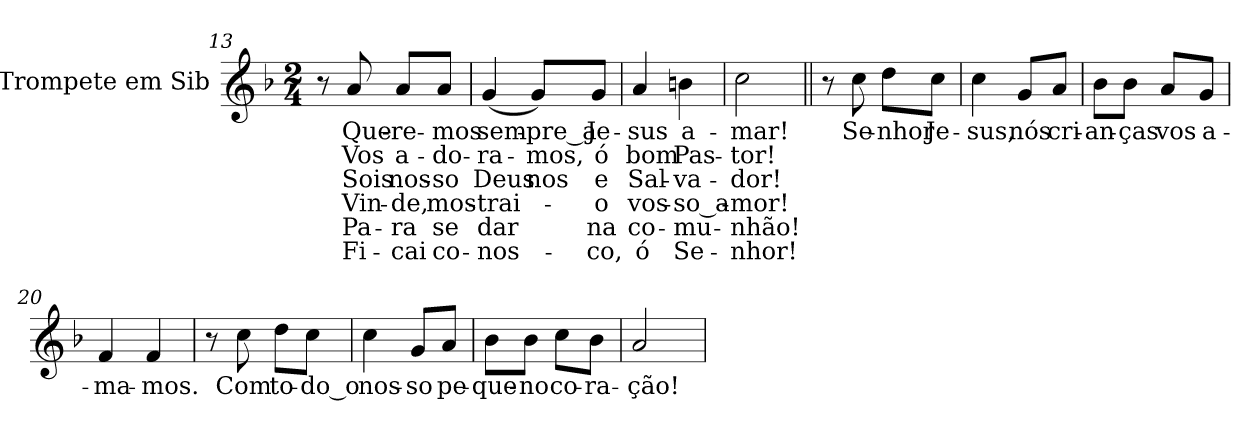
**kern	**text	**text	**text	**text	**text	**text
*part1	*part1	*part1	*part1	*part1	*part1	*part1
*staff1	*staff1	*staff1	*staff1	*staff1	*staff1	*staff1
*I"Trompete em Sib	*	*	*	*	*	*
*I'Tpte.	*	*	*	*	*	*
!!LO:LB:g=z
*clefG2	*	*	*	*	*	*
*ITrd1c2	*	*	*	*	*	*
*k[b-e-a-]	*	*	*	*	*	*
*E-:	*	*	*	*	*	*
*M2/4	*	*	*	*	*	*
=13	=13	=13	=13	=13	=13	=13
8r	.	.	.	.	.	.
!	!LO:LY:b:color=#000000	!LO:LY:b:color=#000000	!LO:LY:b:color=#000000	!LO:LY:b:color=#000000	!LO:LY:b:color=#000000	!LO:LY:b:color=#000000
8gi/	Que-	Vos	Sois	Vin-	Pa-	Fi-
!	!LO:LY:b:color=#000000	!LO:LY:b:color=#000000	!LO:LY:b:color=#000000	!LO:LY:b:color=#000000	!LO:LY:b:color=#000000	!LO:LY:b:color=#000000
8gi/L	-re-	a-	nos-	-de,	-ra	-cai
!	!LO:LY:b:color=#000000	!LO:LY:b:color=#000000	!LO:LY:b:color=#000000	!LO:LY:b:color=#000000	!LO:LY:b:color=#000000	!LO:LY:b:color=#000000
8gi/J	-mos	-do-	-so	mos-	se	co-
=14	=14	=14	=14	=14	=14	=14
!	!LO:LY:b:color=#000000	!LO:LY:b:color=#000000	!LO:LY:b:color=#000000	!LO:LY:b:color=#000000	!LO:LY:b:color=#000000	!LO:LY:b:color=#000000
(4fi/	sem-	-ra-	Deus	-trai-	dar	-nos-
!	!LO:LY:b:color=#000000	!LO:LY:b:color=#000000	!LO:LY:b:color=#000000	!	!	!
8fi/L)	-pre_a	-mos,	-nos	.	.	.
!	!LO:LY:b:color=#000000	!LO:LY:b:color=#000000	!LO:LY:b:color=#000000	!LO:LY:b:color=#000000	!LO:LY:b:color=#000000	!LO:LY:b:color=#000000
8fi/J	Je-	ó	e	o	na	-co,
=15	=15	=15	=15	=15	=15	=15
!	!LO:LY:b:color=#000000	!LO:LY:b:color=#000000	!LO:LY:b:color=#000000	!LO:LY:b:color=#000000	!LO:LY:b:color=#000000	!LO:LY:b:color=#000000
4gi/	-sus	bom	Sal-	vos-	co-	ó
!	!LO:LY:b:color=#000000	!LO:LY:b:color=#000000	!LO:LY:b:color=#000000	!LO:LY:b:color=#000000	!LO:LY:b:color=#000000	!LO:LY:b:color=#000000
4ani\	a-	Pas-	-va-	-so_a-	-mu-	Se-
=16	=16	=16	=16	=16	=16	=16
!	!LO:LY:b:color=#000000	!LO:LY:b:color=#000000	!LO:LY:b:color=#000000	!LO:LY:b:color=#000000	!LO:LY:b:color=#000000	!LO:LY:b:color=#000000
2b-i\	-mar!	-tor!	-dor!	-mor!	-nhão!	-nhor!
=17||	=17||	=17||	=17||	=17||	=17||	=17||
8r	.	.	.	.	.	.
!	!LO:LY:b:color=#000000	!	!	!	!	!
8b-i\	Se-	.	.	.	.	.
!	!LO:LY:b:color=#000000	!	!	!	!	!
8cci\L	-nhor	.	.	.	.	.
!	!LO:LY:b:color=#000000	!	!	!	!	!
8b-i\J	Je-	.	.	.	.	.
=18	=18	=18	=18	=18	=18	=18
!	!LO:LY:b:color=#000000	!	!	!	!	!
4b-i\	-sus,	.	.	.	.	.
!	!LO:LY:b:color=#000000	!	!	!	!	!
8fi/L	nós	.	.	.	.	.
!	!LO:LY:b:color=#000000	!	!	!	!	!
8gi/J	cri-	.	.	.	.	.
!!LO:LB:g=z
=19	=19	=19	=19	=19	=19	=19
!	!LO:LY:b:color=#000000	!	!	!	!	!
8a-i\L	-an-	.	.	.	.	.
!	!LO:LY:b:color=#000000	!	!	!	!	!
8a-i\J	-ças	.	.	.	.	.
!	!LO:LY:b:color=#000000	!	!	!	!	!
8gi/L	vos	.	.	.	.	.
!	!LO:LY:b:color=#000000	!	!	!	!	!
8fi/J	a-	.	.	.	.	.
=20	=20	=20	=20	=20	=20	=20
!	!LO:LY:b:color=#000000	!	!	!	!	!
4e-i/	-ma-	.	.	.	.	.
!	!LO:LY:b:color=#000000	!	!	!	!	!
4e-i/	-mos.	.	.	.	.	.
=21	=21	=21	=21	=21	=21	=21
8r	.	.	.	.	.	.
!	!LO:LY:b:color=#000000	!	!	!	!	!
8b-i\	Com	.	.	.	.	.
!	!LO:LY:b:color=#000000	!	!	!	!	!
8cci\L	to-	.	.	.	.	.
!	!LO:LY:b:color=#000000	!	!	!	!	!
8b-i\J	-do_o	.	.	.	.	.
=22	=22	=22	=22	=22	=22	=22
!	!LO:LY:b:color=#000000	!	!	!	!	!
4b-i\	nos-	.	.	.	.	.
!	!LO:LY:b:color=#000000	!	!	!	!	!
8fi/L	-so	.	.	.	.	.
!	!LO:LY:b:color=#000000	!	!	!	!	!
8gi/J	pe-	.	.	.	.	.
=23	=23	=23	=23	=23	=23	=23
!	!LO:LY:b:color=#000000	!	!	!	!	!
8a-i\L	-que-	.	.	.	.	.
!	!LO:LY:b:color=#000000	!	!	!	!	!
8a-i\J	-no	.	.	.	.	.
!	!LO:LY:b:color=#000000	!	!	!	!	!
8b-i\L	co-	.	.	.	.	.
!	!LO:LY:b:color=#000000	!	!	!	!	!
8a-i\J	-ra-	.	.	.	.	.
=24	=24	=24	=24	=24	=24	=24
!	!LO:LY:b:color=#000000	!	!	!	!	!
2gi/	-ção!	.	.	.	.	.
=	=	=	=	=	=	=
*-	*-	*-	*-	*-	*-	*-
